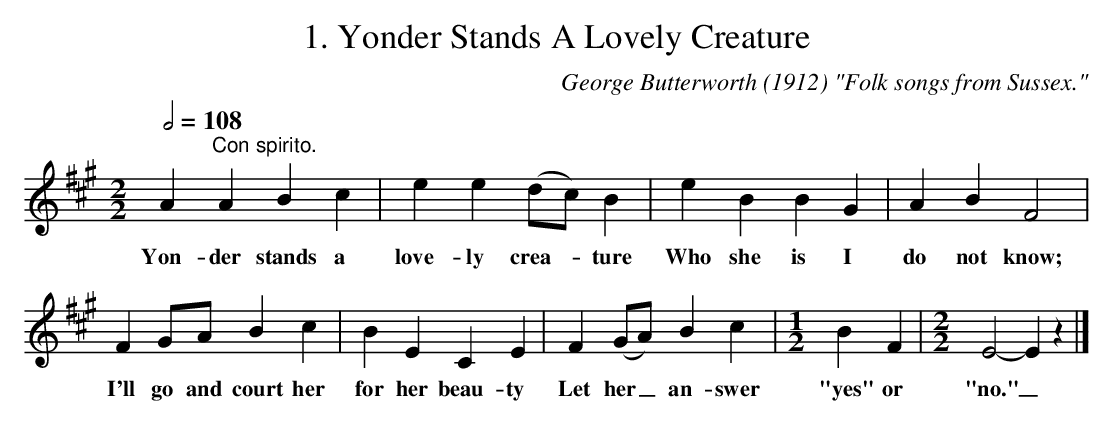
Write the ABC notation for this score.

X:1
T:1. Yonder Stands A Lovely Creature
C:George Butterworth (1912) "Folk songs from Sussex."
L:1/4
Q:1/2=108
M:2/2
K:A
V:1
 A"^Con spirito." A B c | e e (d/c/) B | e B B G | A B F2 |$ F G/A/ B c | B E C E | F (G/A/) B c | %7
w: Yon- der stands a|love- ly crea- * ture|Who she is I|do not know;|I'll go and court her|for her beau- ty|Let her _ an- swer|
[M:1/2] B F |[M:2/2] E2- E z |] %9
w: "yes" or|"no." _|
